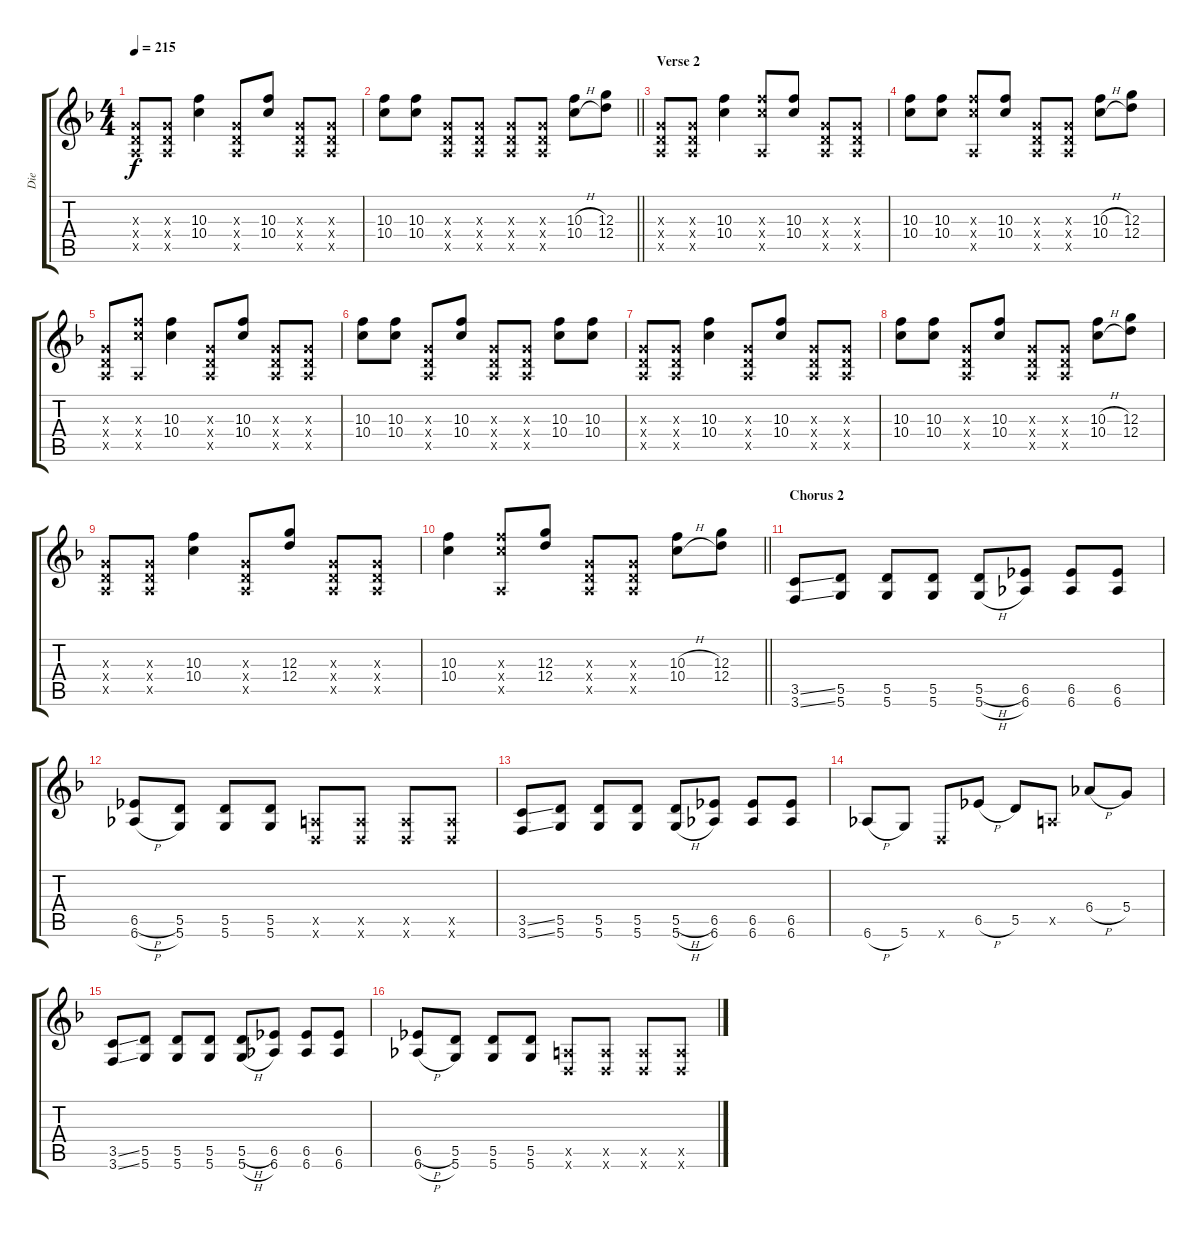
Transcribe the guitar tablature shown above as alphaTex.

\track ("Die" "Die") {instrument distortionguitar}
\staff {score tabs}
\tuning (E4 B3 G3 D3 A2 D2) {hide}
\ts (4 4)
\tempo 215
\clef g2
\ks f
(0.3{x} 0.4{x} 0.5{x}).8{dy f instrument electricguitarclean} (0.3{x} 0.4{x} 0.5{x}).8 (10.3 10.4).4 (0.3{x} 0.4{x} 0.5{x}).8 (10.3 10.4).8 (0.3{x} 0.4{x} 0.5{x}).8 (0.3{x} 0.4{x} 0.5{x}).8 |
\barLineRight lightlight
(10.3 10.4).8 (10.3 10.4).8 (0.3{x} 0.4{x} 0.5{x}).8 (0.3{x} 0.4{x} 0.5{x}).8 (0.3{x} 0.4{x} 0.5{x}).8 (0.3{x} 0.4{x} 0.5{x}).8 (10.3{h} 10.4{h}).8 (12.3 12.4).8 |
\section ("" "Verse 2")
(0.3{x} 0.4{x} 0.5{x}).8 (0.3{x} 0.4{x} 0.5{x}).8 (10.3 10.4).4 (10.3{x} 10.4{x} 0.5{x}).8 (10.3 10.4).8 (0.3{x} 0.4{x} 0.5{x}).8 (0.3{x} 0.4{x} 0.5{x}).8 |
(10.3 10.4).8 (10.3 10.4).8 (10.3{x} 10.4{x} 0.5{x}).8 (10.3 10.4).8 (0.3{x} 0.4{x} 0.5{x}).8 (0.3{x} 0.4{x} 0.5{x}).8 (10.3{h} 10.4{h}).8 (12.3 12.4).8 |
(0.3{x} 0.4{x} 0.5{x}).8 (10.3{x} 10.4{x} 0.5{x}).8 (10.3 10.4).4 (0.3{x} 0.4{x} 0.5{x}).8 (10.3 10.4).8 (0.3{x} 0.4{x} 0.5{x}).8 (0.3{x} 0.4{x} 0.5{x}).8 |
(10.3 10.4).8 (10.3 10.4).8 (0.3{x} 0.4{x} 0.5{x}).8 (10.3 10.4).8 (0.3{x} 0.4{x} 0.5{x}).8 (0.3{x} 0.4{x} 0.5{x}).8 (10.3 10.4).8 (10.3 10.4).8 |
(0.3{x} 0.4{x} 0.5{x}).8 (0.3{x} 0.4{x} 0.5{x}).8 (10.3 10.4).4 (0.3{x} 0.4{x} 0.5{x}).8 (10.3 10.4).8 (0.3{x} 0.4{x} 0.5{x}).8 (0.3{x} 0.4{x} 0.5{x}).8 |
(10.3 10.4).8 (10.3 10.4).8 (0.3{x} 0.4{x} 0.5{x}).8 (10.3 10.4).8 (0.3{x} 0.4{x} 0.5{x}).8 (0.3{x} 0.4{x} 0.5{x}).8 (10.3{h} 10.4{h}).8 (12.3 12.4).8 |
(0.3{x} 0.4{x} 0.5{x}).8 (0.3{x} 0.4{x} 0.5{x}).8 (10.3 10.4).4 (0.3{x} 0.4{x} 0.5{x}).8 (12.3 12.4).8 (0.3{x} 0.4{x} 0.5{x}).8 (0.3{x} 0.4{x} 0.5{x}).8 |
\barLineRight lightlight
(10.3 10.4).4 (10.3{x} 10.4{x} 0.5{x}).8 (12.3 12.4).8 (0.3{x} 0.4{x} 0.5{x}).8 (0.3{x} 0.4{x} 0.5{x}).8 (10.3{h} 10.4{h}).8 (12.3 12.4).8 |
\section ("" "Chorus 2")
(3.5{ss} 3.6{ss}).8{instrument distortionguitar} (5.5 5.6).8 (5.5 5.6).8 (5.5 5.6).8 (5.5{h} 5.6{h}).8 (6.5 6.6).8 (6.5 6.6).8 (6.5 6.6).8 |
(6.5{h} 6.6{h}).8 (5.5 5.6).8 (5.5 5.6).8 (5.5 5.6).8 (0.5{x} 0.6{x}).8 (0.5{x} 0.6{x}).8 (0.5{x} 0.6{x}).8 (0.5{x} 0.6{x}).8 |
(3.5{ss} 3.6{ss}).8 (5.5 5.6).8 (5.5 5.6).8 (5.5 5.6).8 (5.5{h} 5.6{h}).8 (6.5 6.6).8 (6.5 6.6).8 (6.5 6.6).8 |
6.6{h}.8 5.6.8 0.6{x}.8 6.5{h}.8 5.5.8 0.5{x}.8 6.4{h}.8{instrument guitarharmonics} 5.4.8 |
(3.5{ss} 3.6{ss}).8{instrument distortionguitar} (5.5 5.6).8 (5.5 5.6).8 (5.5 5.6).8 (5.5{h} 5.6{h}).8 (6.5 6.6).8 (6.5 6.6).8 (6.5 6.6).8 |
(6.5{h} 6.6{h}).8 (5.5 5.6).8 (5.5 5.6).8 (5.5 5.6).8 (0.5{x} 0.6{x}).8 (0.5{x} 0.6{x}).8 (0.5{x} 0.6{x}).8 (0.5{x} 0.6{x}).8
